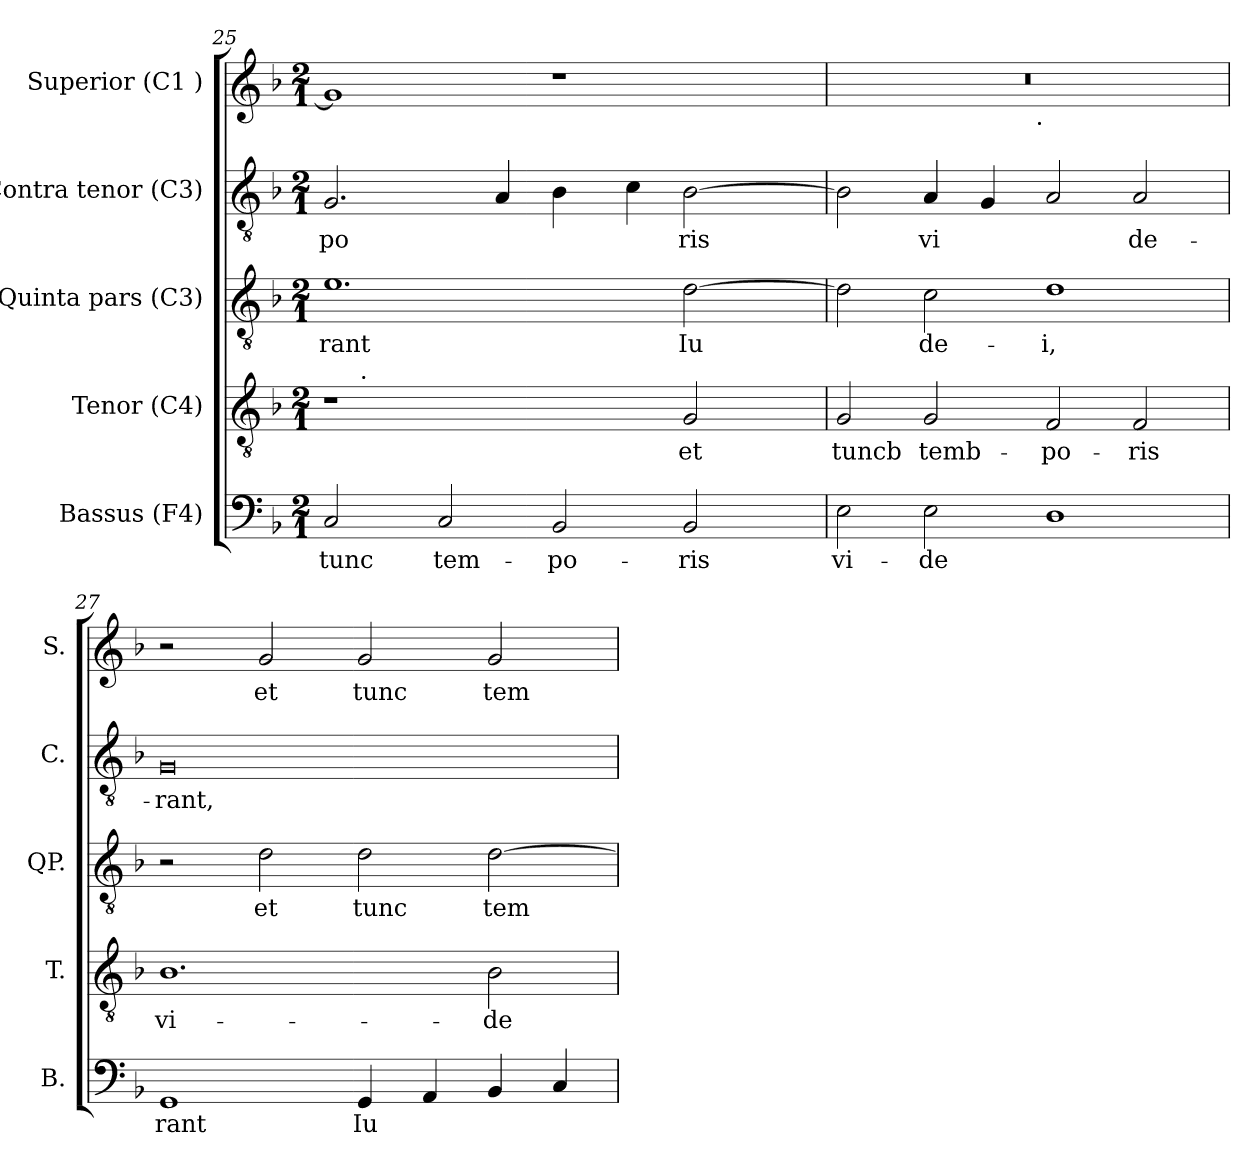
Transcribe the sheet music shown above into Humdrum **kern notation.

**kern	**text	**kern	**text	**kern	**text	**kern	**text	**kern	**text
*part5	*part5	*part4	*part4	*part3	*part3	*part2	*part2	*part1	*part1
*staff5	*staff5	*staff4	*staff4	*staff3	*staff3	*staff2	*staff2	*staff1	*staff1
*I"Bassus (F4)	*	*I"Tenor (C4)	*	*I"Quinta pars (C3)	*	*I"Contra tenor (C3)	*	*I"Superior (C1 )	*
*I'B.	*	*I'T.	*	*I'QP.	*	*I'C.	*	*I'S.	*
*clefF4	*	*clefGv2	*	*clefGv2	*	*clefGv2	*	*clefG2	*
*k[b-]	*	*k[b-]	*	*k[b-]	*	*k[b-]	*	*k[b-]	*
*F:	*	*F:	*	*F:	*	*F:	*	*F:	*
*M2/1	*	*M2/1	*	*M2/1	*	*M2/1	*	*M2/1	*
=25	=25	=25	=25	=25	=25	=25	=25	=25	=25
!	!LO:LY:b:cj	!	!	!	!LO:LY:b:cj	!	!LO:LY:b:rj	!	!LO:LY:b:rj
*	*	*^	*	*	*	*	*	*	*
2C/	tunc	1r	16ryy	.	1.e	-rant	2.G/	-po-	1g]	.
.	.	.	64ryy	.	.	.	.	.	.	.
!	!	!	!LO:TX:a:t=.	!	!	!	!	!	!	!
.	.	.	1ryy	.	.	.	.	.	.	.
!	!LO:LY:b:cj	!	!	!	!	!	!	!	!	!
2C/	tem-	.	.	.	.	.	.	.	.	.
!	!	!	!	!	!	!	!	!LO:LY:b:rj	!	!
.	.	.	.	.	.	.	4A/	--	.	.
!	!LO:LY:b:cj	!	!	!	!	!	!	!LO:LY:b:rj	!	!
2BB-/	-po-	2ryy	.	.	.	.	4B-\	--	1r	.
.	.	.	2ryy	.	.	.	.	.	.	.
!	!	!	!	!	!	!	!	!LO:LY:b:rj	!	!
.	.	.	.	.	.	.	4c\	--	.	.
!	!LO:LY:b:cj	!	!	!LO:LY:b:rj	!	!LO:LY:b:cj	!	!LO:LY:b:rj	!	!
2BB-/	-ris	2G/	.	et	[>2d\	Iu-	[>2B-\	-ris	.	.
.	.	.	4ryy	.	.	.	.	.	.	.
.	.	.	8ryy	.	.	.	.	.	.	.
.	.	.	32.ryy	.	.	.	.	.	.	.
=26	=26	=26	=26	=26	=26	=26	=26	=26	=26	=26
!	!LO:LY:b:cj	!	!	!LO:LY:b:rj	!	!LO:LY:b:cj	!	!LO:LY:b:rj	!	!
*	*	*v	*v	*	*	*	*	*	*^	*
2E\	vi-	2G/	tuncb	2d\]	--	2B-\]	.	0r	2ryy	.
!	!LO:LY:b:cj	!	!LO:LY:b:rj	!	!LO:LY:b:cj	!	!LO:LY:b:rj	!	!	!
2E\	-de-	2G/	temb-	2c\	-de-	4A/	vi-	.	4ryy	.
!	!	!	!	!	!	!	!LO:LY:b:rj	!	!	!
.	.	.	.	.	.	4G/	--	.	8...ryy	.
!	!	!	!	!	!	!	!	!	!LO:TX:b:t=.	!
.	.	.	.	.	.	.	.	.	1ryy	.
!	!LO:LY:b:cj	!	!LO:LY:b:rj	!	!LO:LY:b:cj	!	!LO:LY:b:rj	!	!	!
1D	--	2F/	-po-	1d	-i,	2A/	--	.	.	.
!	!	!	!LO:LY:b:rj	!	!	!	!LO:LY:b:rj	!	!	!
.	.	2F/	-ris	.	.	2A/	-de-	.	.	.
.	.	.	.	.	.	.	.	.	64ryy	.
!!LO:PB:g=z
=27	=27	=27	=27	=27	=27	=27	=27	=27	=27	=27
!	!LO:LY:b:cj	!	!LO:LY:b:rj	!	!	!	!LO:LY:b:rj	!	!	!
*	*	*	*	*	*	*	*	*v	*v	*
1GG	-rant	1.B-	vi-	2r	.	0G	-rant,	2r	.
!	!	!	!	!	!LO:LY:b:cj	!	!	!	!LO:LY:b:rj
.	.	.	.	2d\	et	.	.	2g/	et
!	!LO:LY:b:cj	!	!	!	!LO:LY:b:cj	!	!	!	!LO:LY:b:rj
4GG/	Iu-	.	.	2d\	tunc	.	.	2g/	tunc
!	!LO:LY:b:cj	!	!	!	!	!	!	!	!
4AA/	--	.	.	.	.	.	.	.	.
!	!LO:LY:b:cj	!	!LO:LY:b:rj	!	!LO:LY:b:cj	!	!	!	!LO:LY:b:rj
4BB-/	--	2B-\	-de-	[>2d\	tem-	.	.	2g/	tem-
!	!LO:LY:b:cj	!	!	!	!	!	!	!	!
4C/	--	.	.	.	.	.	.	.	.
=	=	=	=	=	=	=	=	=	=
*-	*-	*-	*-	*-	*-	*-	*-	*-	*-
